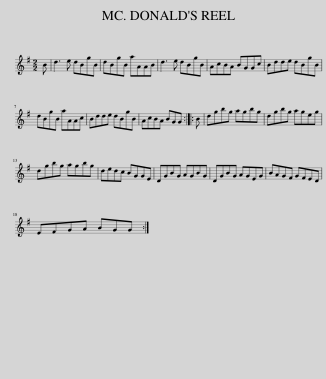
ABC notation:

X:1
L:1/8
M:2/2
I:linebreak $
K:G
V:1 treble
V:1
 B | d3 e dBgB | dBgB aAAB | d3 e dBgB | AcBA BGGc | %5
 Bdde dBgB |$ dBgB aAAc | Bdde dBgB | AcBA BGG :: B | %10
 dgbg agbg | dgbg ageg |$ dgbg agbg | dedc BGGE | DGBG AGBG | %15
 DGBG AGEG | BAGF GFED |$ EFGA BGG :| %18
